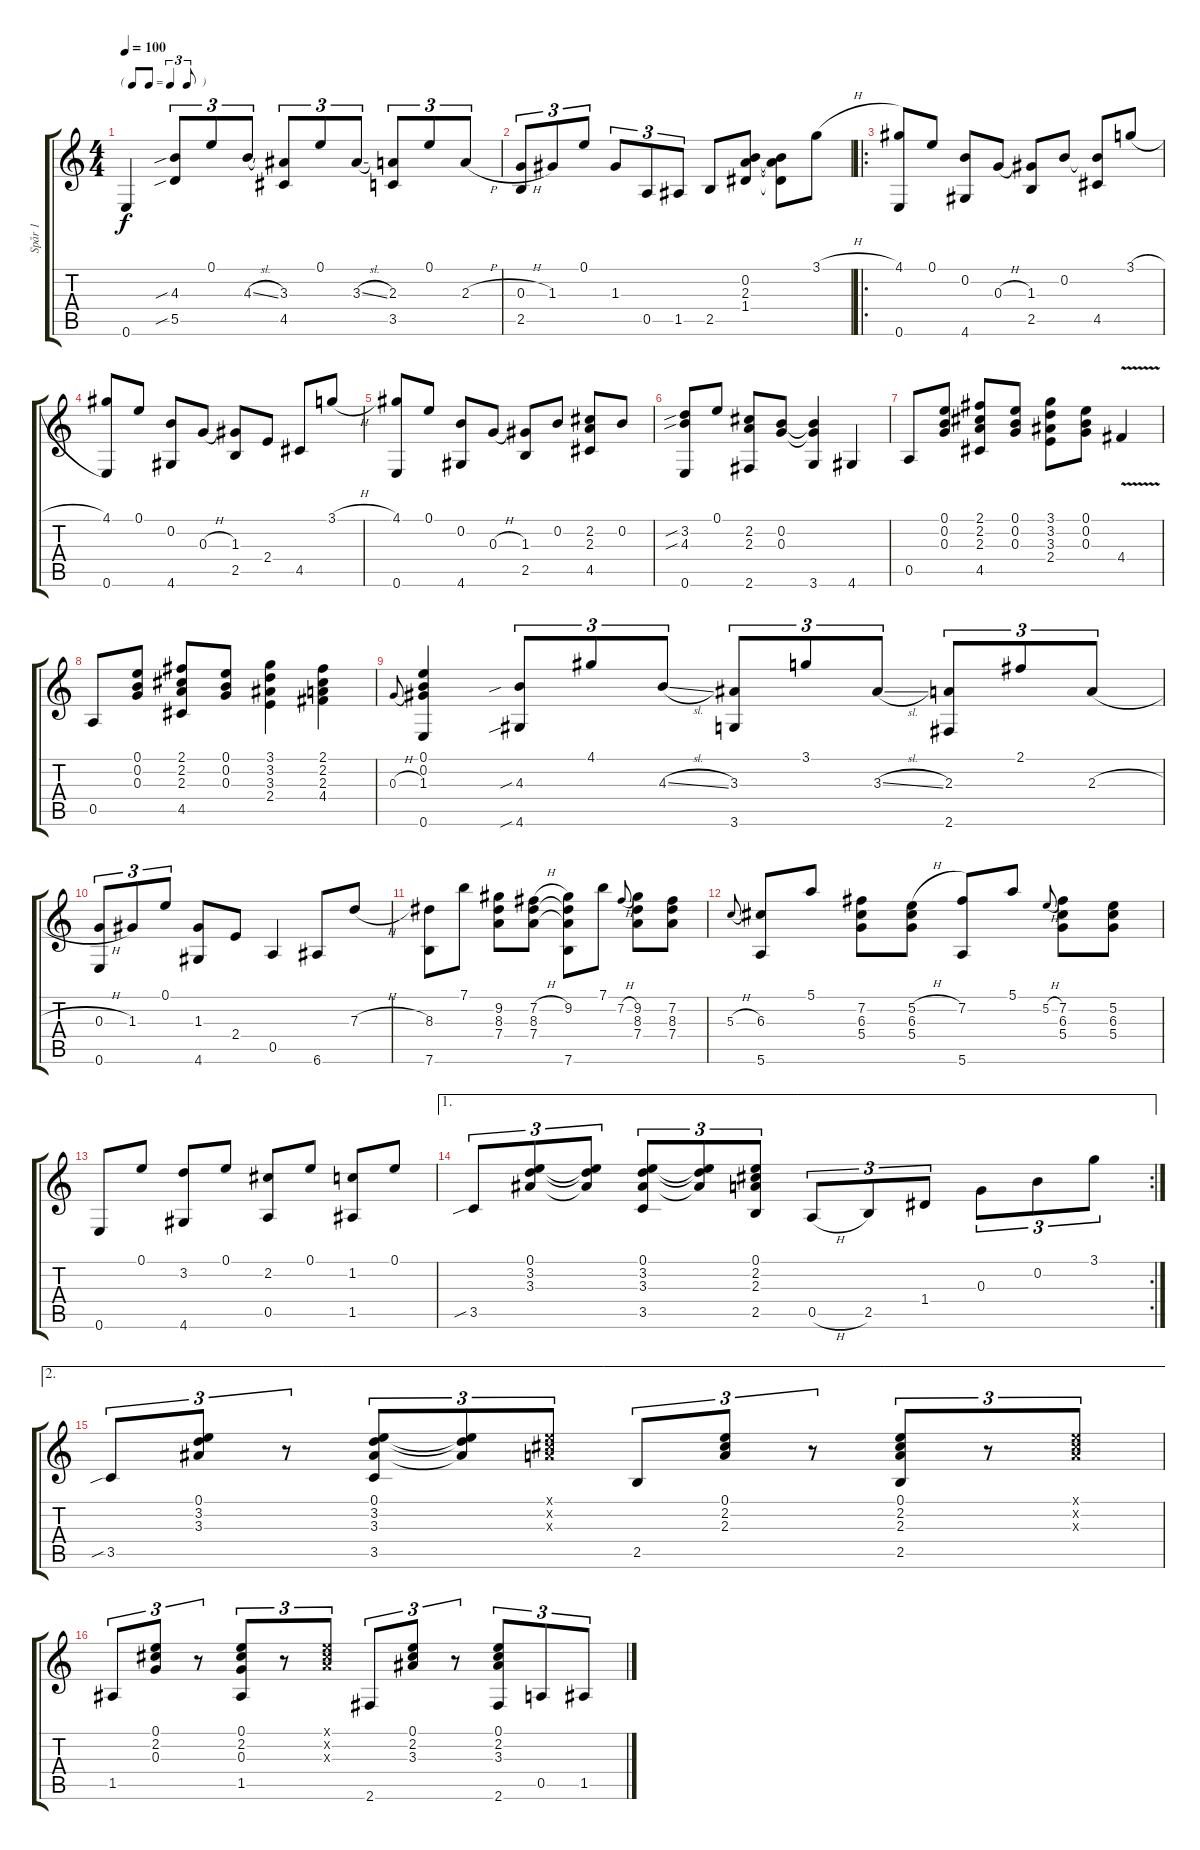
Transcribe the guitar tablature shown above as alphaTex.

\track ("Spår 1" "Spår 1") {instrument acousticguitarsteel}
\staff {score tabs}
\tuning (E4 B3 G3 D3 A2 E2) {hide}
\ts (4 4)
\tf triplet8th
\tempo 100
\clef g2
\ks c
0.6.4{dy f instrument acousticguitarsteel} (4.3{sib} 5.5{sib}).8{tu (3 2)} 0.1.8{tu (3 2)} 4.3{sl}.8{tu (3 2)} (3.3 4.5).8{tu (3 2)} 0.1.8{tu (3 2)} 3.3{sl}.8{tu (3 2)} (2.3 3.5).8{tu (3 2)} 0.1.8{tu (3 2)} 2.3{h}.8{tu (3 2)} |
(0.3{h} 2.5).8{tu (3 2)} 1.3.8{tu (3 2)} 0.1.8{tu (3 2)} 1.3.8{tu (3 2)} 0.5.8{tu (3 2)} 1.5.8{tu (3 2)} 2.5.8 (0.2 2.3 1.4).8 (0.2{t} 2.3{t} 1.4{t}).8 3.1{h}.8 |
\ro
(4.1 0.6).8{beam Up} 0.1.8{beam Up} (0.2 4.6).8 0.3{h}.8 (1.3 2.5).8 0.2.8 (0.2{t} 4.5).8 3.1{h}.8 |
(4.1 0.6).8 0.1.8 (0.2 4.6).8 0.3{h}.8 (1.3 2.5).8 2.4.8 4.5.8 3.1{h}.8 |
(4.1 0.6).8 0.1.8 (0.2 4.6).8 0.3{h}.8 (1.3 2.5).8 0.2.8 (2.2 2.3 4.5).8 0.2.8 |
(3.2{sib} 4.3{sib} 0.6).8 0.1.8 (2.2 2.3 2.6).8 (0.2 0.3).8 (0.2{t} 0.3{t} 3.6).4 4.6.4 |
0.5.8 (0.1 0.2 0.3).8 (2.1 2.2 2.3 4.5).8 (0.1 0.2 0.3).8 (3.1 3.2 3.3 2.4).8 (0.1 0.2 0.3).8 4.4{v}.4 |
0.5.8 (0.1 0.2 0.3).8 (2.1 2.2 2.3 4.5).8 (0.1 0.2 0.3).8 (3.1 3.2 3.3 2.4).4 (2.1 2.2 2.3 4.4).4 |
0.3{h}.8{gr onbeat} (0.1 0.2 1.3 0.6).4 (4.3{sib} 4.6{sib}).8{tu (3 2)} 4.1.8{tu (3 2)} 4.3{sl}.8{tu (3 2)} (3.3 3.6).8{tu (3 2)} 3.1.8{tu (3 2)} 3.3{sl}.8{tu (3 2)} (2.3 2.6).8{tu (3 2)} 2.1.8{tu (3 2)} 2.3{h}.8{tu (3 2)} |
(0.3{h} 0.6).8{tu (3 2)} 1.3.8{tu (3 2)} 0.1.8{tu (3 2)} (1.3 4.6).8 2.4.8 0.5.4 6.6.8 7.3{h}.8 |
(8.3 7.6).8 7.1.8 (9.2 8.3 7.4).8 (7.2{h} 8.3 7.4).8 (9.2 8.3{t} 7.4{t} 7.6).8 7.1.8 7.2{h}.8{gr onbeat} (9.2 8.3 7.4).8 (7.2 8.3 7.4).8 |
5.3{h}.8{gr onbeat} (6.3 5.6).8 5.1.8 (7.2 6.3 5.4).8 (5.2{h} 6.3 5.4).8 (7.2 5.6).8 5.1.8 5.2{h}.8{gr onbeat} (7.2 6.3 5.4).8 (5.2 6.3 5.4).8 |
0.6.8 0.1.8 (3.2 4.6).8 0.1.8 (2.2 0.5).8 0.1.8 (1.2 1.5).8 0.1.8 |
\ae 1
\rc 2
3.5{sib}.8{tu (3 2)} (0.1 3.2 3.3).8{tu (3 2)} (0.1{t} 3.2{t} 3.3{t}).8{tu (3 2)} (0.1 3.2 3.3 3.5).8{tu (3 2)} (0.1{t} 3.2{t} 3.3{t}).8{tu (3 2)} (0.1 2.2 2.3 2.5).8{tu (3 2)} 0.5{h}.8{tu (3 2)} 2.5.8{tu (3 2)} 1.4.8{tu (3 2)} 0.3.8{tu (3 2)} 0.2.8{tu (3 2)} 3.1.8{tu (3 2)} |
\ae 2
3.5{sib}.8{tu (3 2)} (0.1 3.2 3.3).8{tu (3 2)} r.8{tu (3 2)} (0.1 3.2 3.3 3.5).8{tu (3 2)} (0.1{t} 3.2{t} 3.3{t}).8{tu (3 2)} (0.1{x} 2.2{x} 2.3{x}).8{tu (3 2)} 2.5.8{tu (3 2)} (0.1 2.2 2.3).8{tu (3 2)} r.8{tu (3 2)} (0.1 2.2 2.3 2.5).8{tu (3 2)} r.8{tu (3 2)} (0.1{x} 2.2{x} 2.3{x}).8{tu (3 2)} |
1.5.8{tu (3 2)} (0.1 2.2 0.3).8{tu (3 2)} r.8{tu (3 2)} (0.1 2.2 0.3 1.5).8{tu (3 2)} r.8{tu (3 2)} (0.1{x} 2.2{x} 2.3{x}).8{tu (3 2)} 2.6.8{tu (3 2)} (0.1 2.2 3.3).8{tu (3 2)} r.8{tu (3 2)} (0.1 2.2 3.3 2.6).8{tu (3 2)} 0.5.8{tu (3 2)} 1.5.8{tu (3 2)}
